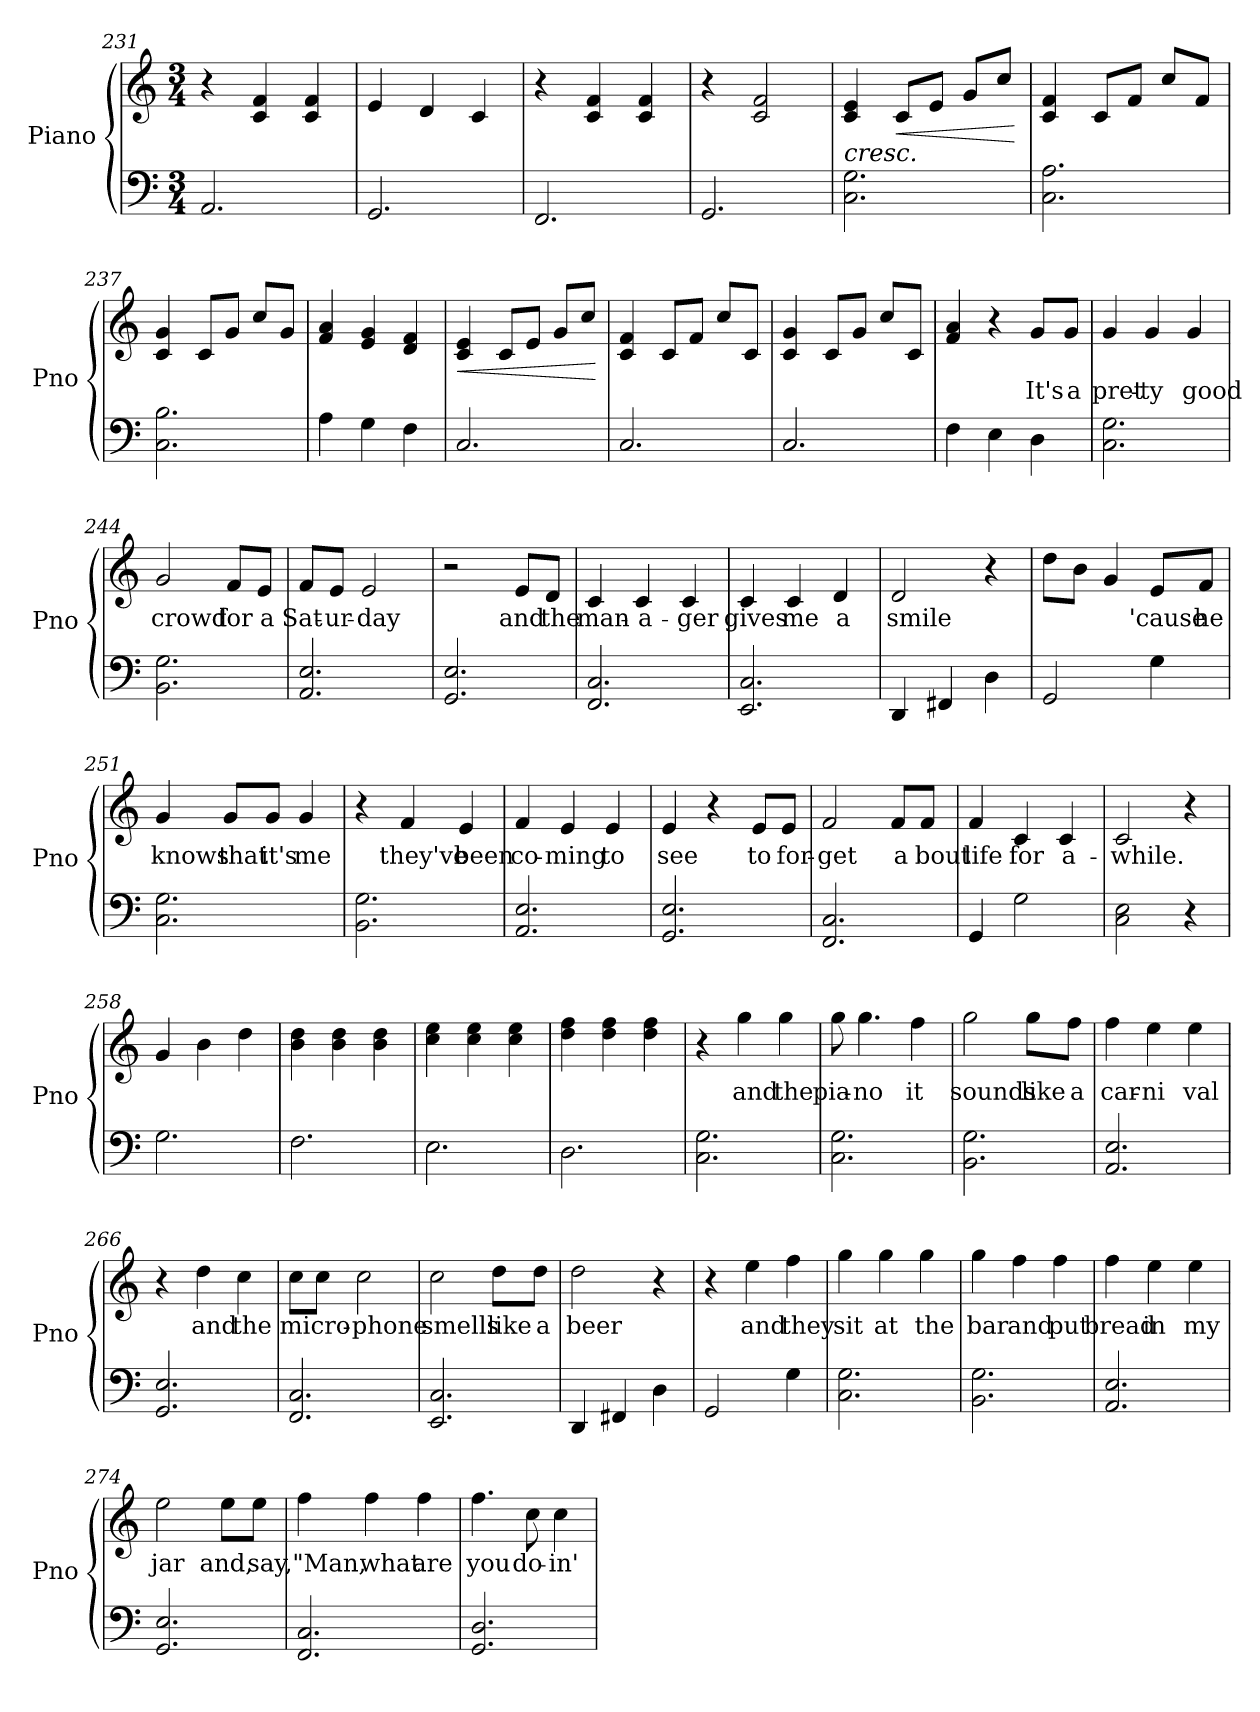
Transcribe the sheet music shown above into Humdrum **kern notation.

**kern	**kern	**text	**dynam
*part1	*part1	*part1	*part1
*staff2	*staff1	*staff1	*staff1/2
*I"Piano	*	*	*
*I'Pno	*	*	*
*clefF4	*clefG2	*	*
*k[]	*k[]	*	*
*M3/4	*M3/4	*	*
=231	=231	=231	=231
2.AA/	4r	.	.
.	4c/ 4f/	.	.
.	4c/ 4f/	.	.
=232	=232	=232	=232
2.GG/	4e/	.	.
.	4d/	.	.
.	4c/	.	.
=233	=233	=233	=233
2.FF/	4r	.	.
.	4c/ 4f/	.	.
.	4c/ 4f/	.	.
=234	=234	=234	=234
2.GG/	4r	.	.
.	2c/ 2f/	.	.
=235	=235	=235	=235
!	!	!	!LO:HP:b
2.C\ 2.G\	4c/ 4e/	.	<
!	!	!	!LO:HP:b
.	8c/L	.	<
.	8e/J	.	.
.	8g/L	.	.
.	8cc/J	.	.
.	.	.	[ [
!!LO:LB:g=z
=236	=236	=236	=236
2.C\ 2.A\	4c/ 4f/	.	.
.	8c/L	.	.
.	8f/J	.	.
.	8cc/L	.	.
.	8f/J	.	.
=237	=237	=237	=237
2.C\ 2.B\	4c/ 4g/	.	.
.	8c/L	.	.
.	8g/J	.	.
.	8cc/L	.	.
.	8g/J	.	.
=238	=238	=238	=238
4A\	4f/ 4a/	.	.
4G\	4e/ 4g/	.	.
4F\	4d/ 4f/	.	.
=239	=239	=239	=239
!	!	!	!LO:HP:b
2.C/	4c/ 4e/	.	<
.	8c/L	.	.
.	8e/J	.	.
.	8g/L	.	.
.	8cc/J	.	.
.	.	.	[
=240	=240	=240	=240
2.C/	4c/ 4f/	.	.
.	8c/L	.	.
.	8f/J	.	.
.	8cc/L	.	.
.	8c/J	.	.
=241	=241	=241	=241
2.C/	4c/ 4g/	.	.
.	8c/L	.	.
.	8g/J	.	.
.	8cc/L	.	.
.	8c/J	.	.
=242	=242	=242	=242
4F\	4f/ 4a/	.	.
4E\	4r	.	.
4D\	8g/L	It's	.
.	8g/J	a	.
=243	=243	=243	=243
2.C\ 2.G\	4g/	pret-	.
.	4g/	ty	.
.	4g/	good	.
!!LO:PB:g=z
=244	=244	=244	=244
2.BB\ 2.G\	2g/	crowd	.
.	8f/L	for	.
.	8e/J	a	.
=245	=245	=245	=245
2.AA/ 2.E/	8f/L	Sat-	.
.	8e/J	-ur-	.
.	2e/	-day	.
=246	=246	=246	=246
2.GG/ 2.E/	2r	.	.
.	8e/L	and	.
.	8d/J	the	.
=247	=247	=247	=247
2.FF/ 2.C/	4c/	man-	.
.	4c/	-a-	.
.	4c/	-ger	.
=248	=248	=248	=248
2.EE/ 2.C/	4c/	gives	.
.	4c/	me	.
.	4d/	a	.
=249	=249	=249	=249
4DD/	2d/	smile	.
4FF#X/	.	.	.
4D\	4r	.	.
=250	=250	=250	=250
2GG/	8dd\L	.	.
.	8b\J	.	.
.	4g/	.	.
4G\	8e/L	'cause	.
.	8f/J	he	.
!!LO:LB:g=z
=251	=251	=251	=251
2.C\ 2.G\	4g/	knows	.
.	8g/L	that	.
.	8g/J	it's	.
.	4g/	me	.
=252	=252	=252	=252
2.BB\ 2.G\	4r	.	.
.	4f/	they've	.
.	4e/	been	.
=253	=253	=253	=253
2.AA/ 2.E/	4f/	co-	.
.	4e/	-ming	.
.	4e/	to	.
=254	=254	=254	=254
2.GG/ 2.E/	4e/	see	.
.	4r	.	.
.	8e/L	to	.
.	8e/J	for-	.
=255	=255	=255	=255
2.FF/ 2.C/	2f/	-get	.
.	8f/L	-a	.
.	8f/J	-bout	.
=256	=256	=256	=256
4GG/	4f/	life	.
2G\	4c/	for	.
.	4c/	a-	.
!!LO:LB:g=z
=257	=257	=257	=257
2C\ 2E\	2c/	while.	.
4r	4r	.	.
=258	=258	=258	=258
2.G\	4g/	.	.
.	4b\	.	.
.	4dd\	.	.
=259	=259	=259	=259
2.F\	4b\ 4dd\	.	.
.	4b\ 4dd\	.	.
.	4b\ 4dd\	.	.
=260	=260	=260	=260
2.E\	4cc\ 4ee\	.	.
.	4cc\ 4ee\	.	.
.	4cc\ 4ee\	.	.
=261	=261	=261	=261
2.D\	4dd\ 4ff\	.	.
.	4dd\ 4ff\	.	.
.	4dd\ 4ff\	.	.
=262	=262	=262	=262
2.C\ 2.G\	4r	.	.
.	4gg\	and	.
.	4gg\	the	.
=263	=263	=263	=263
2.C\ 2.G\	8gg\	pia-	.
.	4.gg\	-no	.
.	4ff\	it	.
=264	=264	=264	=264
2.BB\ 2.G\	2gg\	sounds	.
.	8gg\L	like	.
.	8ff\J	a	.
=265	=265	=265	=265
2.AA/ 2.E/	4ff\	car-	.
.	4ee\	ni	.
.	4ee\	-val	.
!!LO:LB:g=z
=266	=266	=266	=266
2.GG/ 2.E/	4r	.	.
.	4dd\	and	.
.	4cc\	the	.
=267	=267	=267	=267
2.FF/ 2.C/	8cc\L	mi	.
.	8cc\J	-cro-	.
.	2cc\	-phone	.
=268	=268	=268	=268
2.EE/ 2.C/	2cc\	smells	.
.	8dd\L	like	.
.	8dd\J	a	.
=269	=269	=269	=269
4DD/	2dd\	beer	.
4FF#X/	.	.	.
4D\	4r	.	.
=270	=270	=270	=270
2GG/	4r	.	.
.	4ee\	and	.
4G\	4ff\	they	.
=271	=271	=271	=271
2.C\ 2.G\	4gg\	sit	.
.	4gg\	at	.
.	4gg\	the	.
=272	=272	=272	=272
2.BB\ 2.G\	4gg\	bar	.
.	4ff\	and	.
.	4ff\	put	.
!!LO:LB:g=z
=273	=273	=273	=273
2.AA/ 2.E/	4ff\	bread	.
.	4ee\	in	.
.	4ee\	my	.
=274	=274	=274	=274
2.GG/ 2.E/	2ee\	jar	.
.	8ee\L	and,	.
.	8ee\J	say,	.
=275	=275	=275	=275
2.FF/ 2.C/	4ff\	"Man,	.
.	4ff\	what	.
.	4ff\	are	.
=276	=276	=276	=276
2.GG/ 2.D/	4.ff\	you	.
.	8cc\	do-	.
.	4cc\	-in'	.
=	=	=	=
*-	*-	*-	*-
